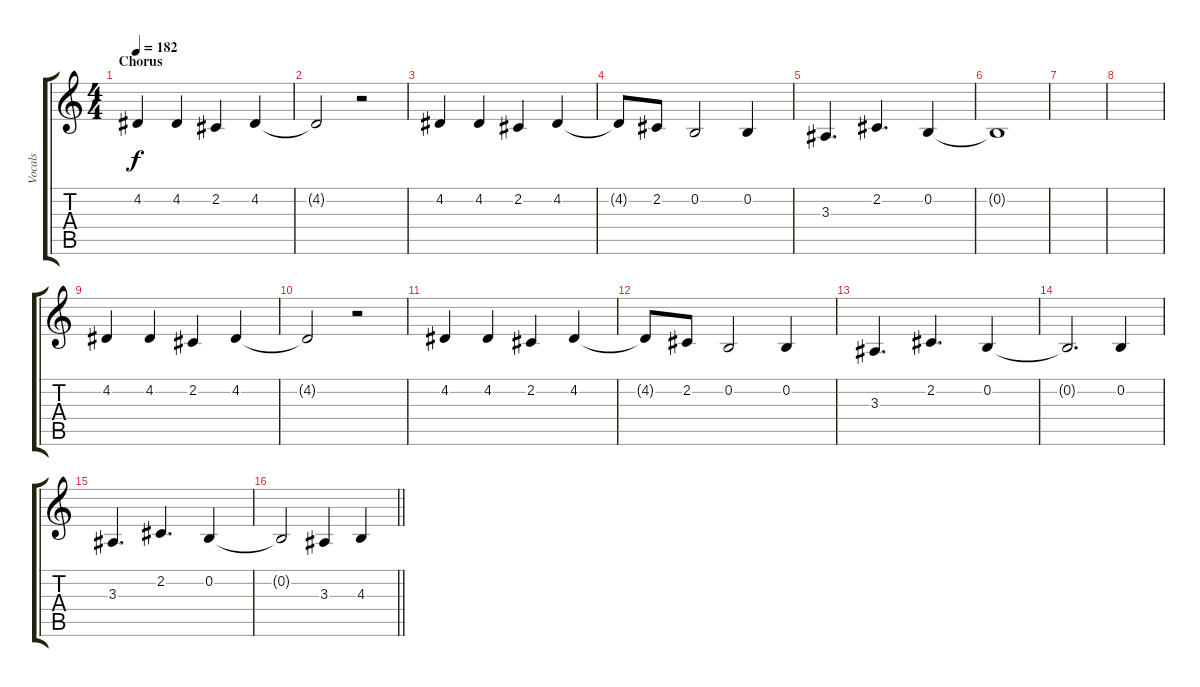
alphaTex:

\track ("Vocals" "Vocals") {instrument altosax}
\staff {score tabs}
\tuning (E4 B3 G3 D3 A2 E2) {hide}
\ts (4 4)
\section ("" "Chorus")
\tempo 182
\clef g2
\ks c
4.2.4{dy f} 4.2.4 2.2.4 4.2.4 |
4.2{t}.2 r.2 |
4.2.4 4.2.4 2.2.4 4.2.4 |
4.2{t}.8 2.2.8 0.2.2 0.2.4 |
3.3.4{d} 2.2.4{d} 0.2.4 |
0.2{t}.1 |
|
|
4.2.4 4.2.4 2.2.4 4.2.4 |
4.2{t}.2 r.2 |
4.2.4 4.2.4 2.2.4 4.2.4 |
4.2{t}.8 2.2.8 0.2.2 0.2.4 |
3.3.4{d} 2.2.4{d} 0.2.4 |
0.2{t}.2{d} 0.2.4 |
3.3.4{d} 2.2.4{d} 0.2.4 |
\barLineRight lightlight
0.2{t}.2 3.3.4 4.3.4
